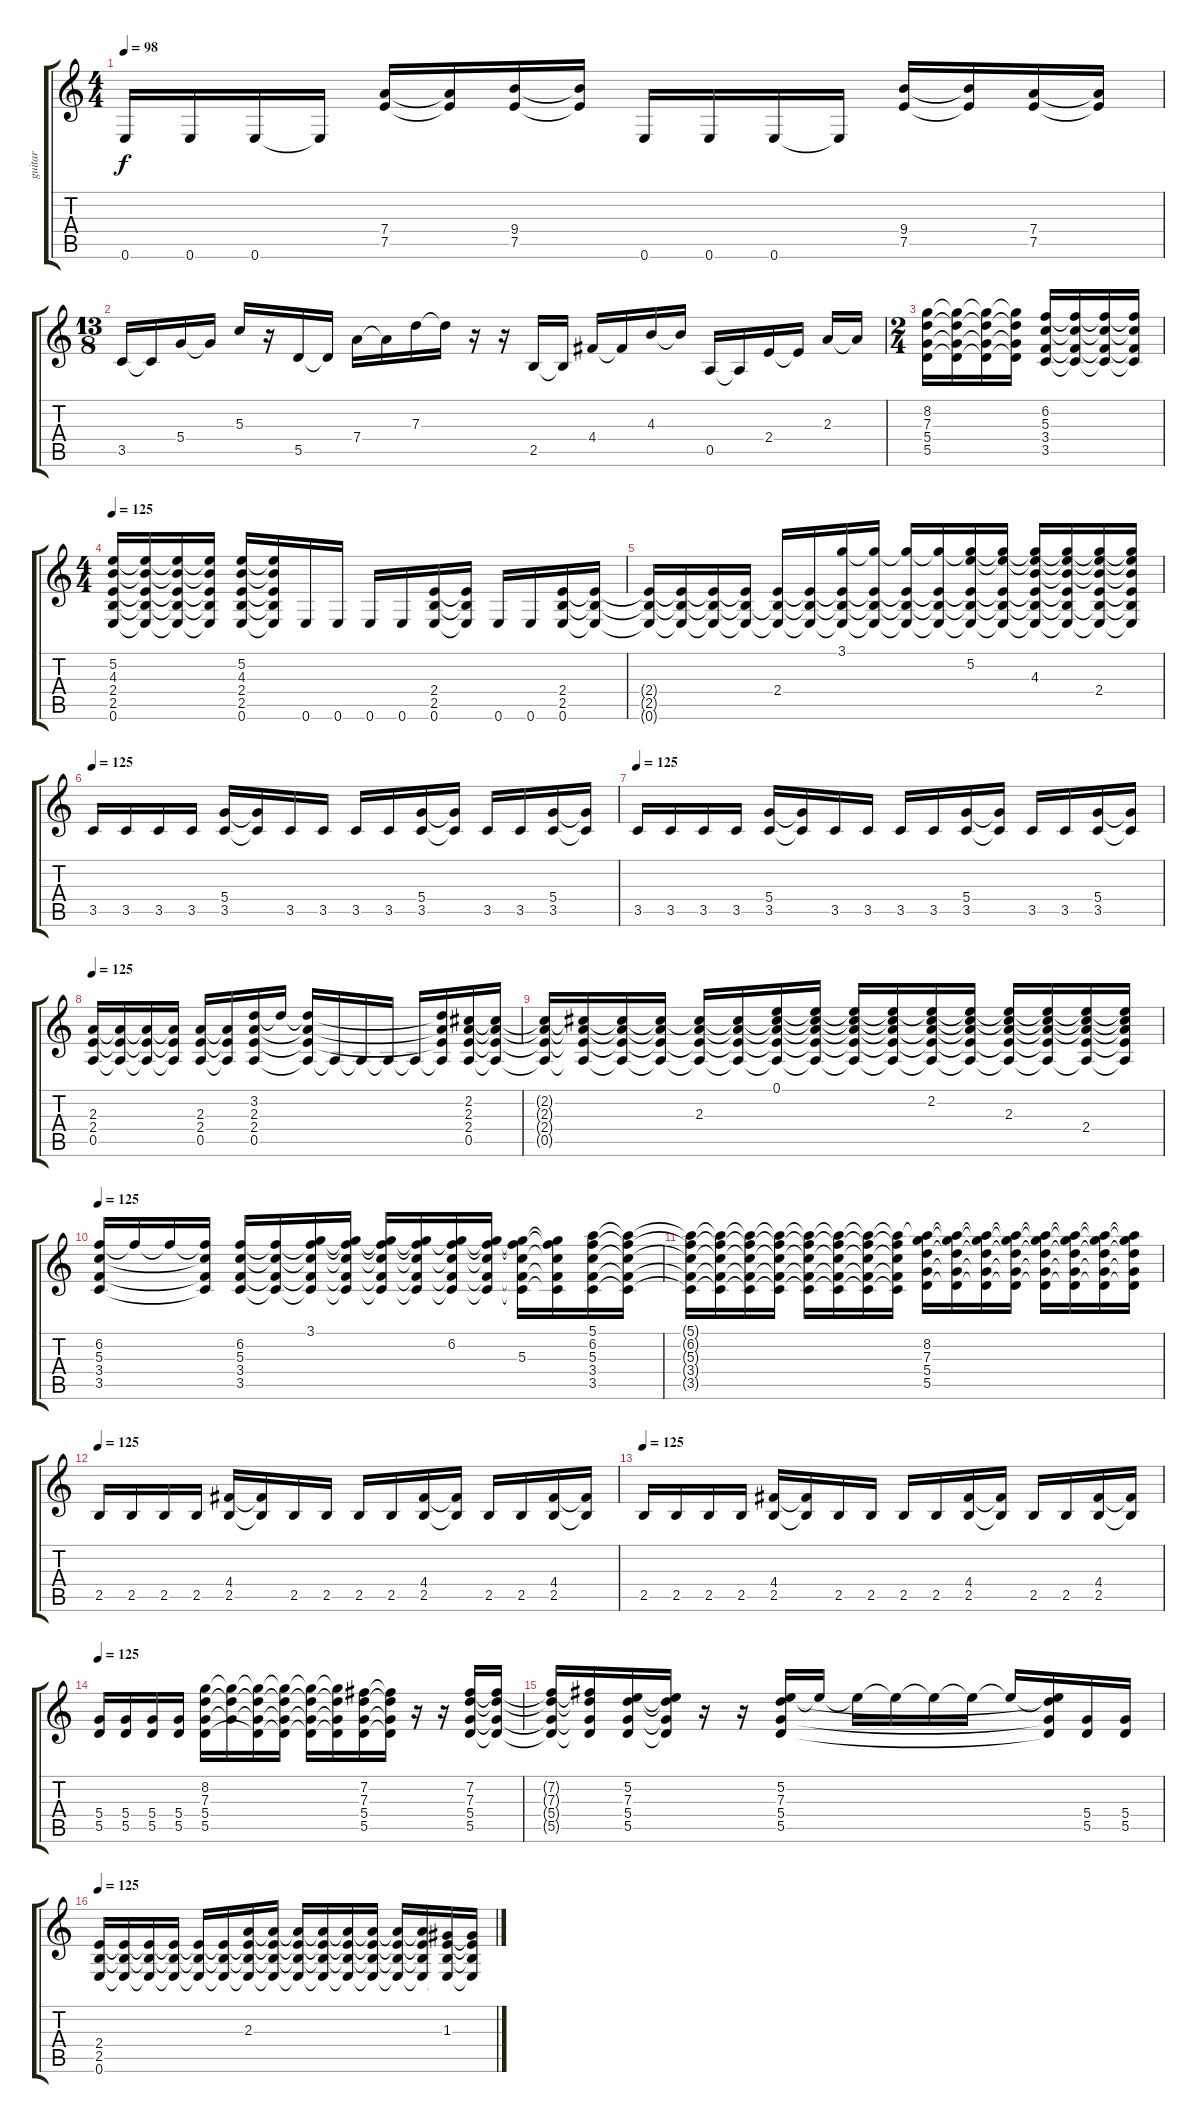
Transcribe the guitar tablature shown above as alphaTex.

\track ("guitar" "guitar") {instrument distortionguitar}
\staff {score tabs}
\tuning (E4 B3 G3 D3 A2 E2) {hide}
\ts (4 4)
\tempo 98
\clef g2
\ks c
0.6.16{dy f} 0.6.16 0.6.16 0.6{t}.16 (7.4 7.5).16 (7.4{t} 7.5{t}).16 (9.4 7.5).16 (9.4{t} 7.5{t}).16 0.6.16 0.6.16 0.6.16 0.6{t}.16 (9.4 7.5).16 (9.4{t} 7.5{t}).16 (7.4 7.5).16 (7.4{t} 7.5{t}).16 |
\ts (13 8)
3.5.16 3.5{t}.16 5.4.16 5.4{t}.16 5.3.16 r.16 5.5.16 5.5{t}.16 7.4.16 7.4{t}.16 7.3.16 7.3{t}.16 r.16 r.16 2.5.16 2.5{t}.16 4.4.16 4.4{t}.16 4.3.16 4.3{t}.16 0.5.16 0.5{t}.16 2.4.16 2.4{t}.16 2.3.16 2.3{t}.16 |
\ts (2 4)
(8.2 7.3 5.4 5.5).16 (8.2{t} 7.3{t} 5.4{t} 5.5{t}).16 (8.2{t} 7.3{t} 5.4{t} 5.5{t}).16 (8.2{t} 7.3{t} 5.4{t} 5.5{t}).16 (6.2 5.3 3.4 3.5).16 (6.2{t} 5.3{t} 3.4{t} 3.5{t}).16 (6.2{t} 5.3{t} 3.4{t} 3.5{t}).16 (6.2{t} 5.3{t} 3.4{t} 3.5{t}).16 |
\ts (4 4)
\tempo 125
(5.2 4.3 2.4 2.5 0.6).16 (5.2{t} 4.3{t} 2.4{t} 2.5{t} 0.6{t}).16 (5.2{t} 4.3{t} 2.4{t} 2.5{t} 0.6{t}).16 (5.2{t} 4.3{t} 2.4{t} 2.5{t} 0.6{t}).16 (5.2 4.3 2.4 2.5 0.6).16 (5.2{t} 4.3{t} 2.4{t} 2.5{t} 0.6{t}).16 0.6.16 0.6.16 0.6.16 0.6.16 (2.4 2.5 0.6).16 (2.4{t} 2.5{t} 0.6{t}).16 0.6.16 0.6.16 (2.4 2.5 0.6).16 (2.4{t} 2.5{t} 0.6{t}).16 |
(2.4{t} 2.5{t} 0.6{t}).16 (2.4{t} 2.5{t} 0.6{t}).16 (2.4{t} 2.5{t} 0.6{t}).16 (2.4{t} 2.5{t} 0.6{t}).16 (2.4 2.5{t} 0.6{t}).16 (2.4{t} 2.5{t} 0.6{t}).16 (3.1 2.4{t} 2.5{t} 0.6{t}).16 (3.1{t} 2.4{t} 2.5{t} 0.6{t}).16 (3.1{t} 2.4{t} 2.5{t} 0.6{t}).16 (3.1{t} 2.4{t} 2.5{t} 0.6{t}).16 (3.1{t} 5.2 2.4{t} 2.5{t} 0.6{t}).16 (3.1{t} 5.2{t} 2.4{t} 2.5{t} 0.6{t}).16 (3.1{t} 5.2{t} 4.3 2.4{t} 2.5{t} 0.6{t}).16 (3.1{t} 5.2{t} 4.3{t} 2.4{t} 2.5{t} 0.6{t}).16 (3.1{t} 5.2{t} 4.3{t} 2.4 2.5{t} 0.6{t}).16 (3.1{t} 5.2{t} 4.3{t} 2.4{t} 2.5{t} 0.6{t}).16 |
\tempo 125
3.5.16 3.5.16 3.5.16 3.5.16 (5.4 3.5).16 (5.4{t} 3.5{t}).16 3.5.16 3.5.16 3.5.16 3.5.16 (5.4 3.5).16 (5.4{t} 3.5{t}).16 3.5.16 3.5.16 (5.4 3.5).16 (5.4{t} 3.5{t}).16 |
\tempo 125
3.5.16 3.5.16 3.5.16 3.5.16 (5.4 3.5).16 (5.4{t} 3.5{t}).16 3.5.16 3.5.16 3.5.16 3.5.16 (5.4 3.5).16 (5.4{t} 3.5{t}).16 3.5.16 3.5.16 (5.4 3.5).16 (5.4{t} 3.5{t}).16 |
\tempo 125
(2.3 2.4 0.5).16 (2.3{t} 2.4{t} 0.5{t}).16 (2.3{t} 2.4{t} 0.5{t}).16 (2.3{t} 2.4{t} 0.5{t}).16 (2.3 2.4 0.5).16 (2.3{t} 2.4{t} 0.5{t}).16 (3.2 2.3 2.4 0.5).16 3.2{t}.16 (3.2{t} 2.3{t} 2.4{t} 0.5{t}).16 0.5{t}.16 0.5{t}.16 0.5{t}.16 0.5{t}.16 (3.2{t} 2.3{t} 2.4{t} 0.5{t}).16 (2.2 2.3 2.4 0.5).16 (2.2{t} 2.3{t} 2.4{t} 0.5{t}).16 |
(2.2{t} 2.3{t} 2.4{t} 0.5{t}).16 (2.2{t} 2.3{t} 2.4{t} 0.5{t}).16 (2.2{t} 2.3{t} 2.4{t} 0.5{t}).16 (2.2{t} 2.3{t} 2.4{t} 0.5{t}).16 (2.2{t} 2.3 2.4{t} 0.5{t}).16 (2.2{t} 2.3{t} 2.4{t} 0.5{t}).16 (0.1 2.2{t} 2.3{t} 2.4{t} 0.5{t}).16 (0.1{t} 2.2{t} 2.3{t} 2.4{t} 0.5{t}).16 (0.1{t} 2.2{t} 2.3{t} 2.4{t} 0.5{t}).16 (0.1{t} 2.2{t} 2.3{t} 2.4{t} 0.5{t}).16 (0.1{t} 2.2 2.3{t} 2.4{t} 0.5{t}).16 (0.1{t} 2.2{t} 2.3{t} 2.4{t} 0.5{t}).16 (0.1{t} 2.2{t} 2.3 2.4{t} 0.5{t}).16 (0.1{t} 2.2{t} 2.3{t} 2.4{t} 0.5{t}).16 (0.1{t} 2.2{t} 2.3{t} 2.4 0.5{t}).16 (0.1{t} 2.2{t} 2.3{t} 2.4{t} 0.5{t}).16 |
\tempo 125
(6.2 5.3 3.4 3.5).16 6.2{t}.16 6.2{t}.16 (6.2{t} 5.3{t} 3.4{t} 3.5{t}).16 (6.2 5.3 3.4 3.5).16 (6.2{t} 5.3{t} 3.4{t} 3.5{t}).16 (3.1 6.2{t} 5.3{t} 3.4{t} 3.5{t}).16 (3.1{t} 6.2{t} 5.3{t} 3.4{t} 3.5{t}).16 (3.1{t} 6.2{t} 5.3{t} 3.4{t} 3.5{t}).16 (3.1{t} 6.2{t} 5.3{t} 3.4{t} 3.5{t}).16 (3.1{t} 6.2 5.3{t} 3.4{t} 3.5{t}).16 (3.1{t} 6.2{t} 5.3{t} 3.4{t} 3.5{t}).16 (3.1{t} 6.2{t} 5.3 3.4{t} 3.5{t}).16 (3.1{t} 6.2{t} 5.3{t} 3.4{t} 3.5{t}).16 (5.1 6.2 5.3 3.4 3.5).16 (5.1{t} 6.2{t} 5.3{t} 3.4{t} 3.5{t}).16 |
(5.1{t} 6.2{t} 5.3{t} 3.4{t} 3.5{t}).16 (5.1{t} 6.2{t} 5.3{t} 3.4{t} 3.5{t}).16 (5.1{t} 6.2{t} 5.3{t} 3.4{t} 3.5{t}).16 (5.1{t} 6.2{t} 5.3{t} 3.4{t} 3.5{t}).16 (5.1{t} 6.2{t} 5.3{t} 3.4{t} 3.5{t}).16 (5.1{t} 6.2{t} 5.3{t} 3.4{t} 3.5{t}).16 (5.1{t} 6.2{t} 5.3{t} 3.4{t} 3.5{t}).16 (5.1{t} 6.2{t} 5.3{t} 3.4{t} 3.5{t}).16 (5.1{t} 8.2 7.3 5.4 5.5).16 (5.1{t} 8.2{t} 7.3{t} 5.4{t} 5.5{t}).16 (5.1{t} 8.2{t} 7.3{t} 5.4{t} 5.5{t}).16 (5.1{t} 8.2{t} 7.3{t} 5.4{t} 5.5{t}).16 (5.1{t} 8.2{t} 7.3{t} 5.4{t} 5.5{t}).16 (5.1{t} 8.2{t} 7.3{t} 5.4{t} 5.5{t}).16 (5.1{t} 8.2{t} 7.3{t} 5.4{t} 5.5{t}).16 (5.1{t} 8.2{t} 7.3{t} 5.4{t} 5.5{t}).16 |
\tempo 125
2.5.16 2.5.16 2.5.16 2.5.16 (4.4 2.5).16 (4.4{t} 2.5{t}).16 2.5.16 2.5.16 2.5.16 2.5.16 (4.4 2.5).16 (4.4{t} 2.5{t}).16 2.5.16 2.5.16 (4.4 2.5).16 (4.4{t} 2.5{t}).16 |
\tempo 125
2.5.16 2.5.16 2.5.16 2.5.16 (4.4 2.5).16 (4.4{t} 2.5{t}).16 2.5.16 2.5.16 2.5.16 2.5.16 (4.4 2.5).16 (4.4{t} 2.5{t}).16 2.5.16 2.5.16 (4.4 2.5).16 (4.4{t} 2.5{t}).16 |
\tempo 125
(5.4 5.5).16 (5.4 5.5).16 (5.4 5.5).16 (5.4 5.5).16 (8.2 7.3 5.4 5.5).16 (8.2{t} 7.3{t} 5.4{t}).16 (8.2{t} 7.3{t} 5.4{t} 5.5{t}).16 (8.2{t} 7.3{t} 5.4{t} 5.5{t}).16 (8.2{t} 7.3{t} 5.4{t} 5.5{t}).16 (8.2{t} 7.3{t} 5.4{t} 5.5{t}).16 (7.2 7.3 5.4 5.5).16 (7.2{t} 7.3{t} 5.4{t} 5.5{t}).16 r.16 r.16 (7.2 7.3 5.4 5.5).16 (7.2{t} 7.3{t} 5.4{t} 5.5{t}).16 |
(7.2{t} 7.3{t} 5.4{t} 5.5{t}).16 (7.2{t} 7.3{t} 5.4{t} 5.5{t}).16 (5.2 7.3 5.4 5.5).16 (5.2{t} 7.3{t} 5.4{t} 5.5{t}).16 r.16 r.16 (5.2 7.3 5.4 5.5).16 5.2{t}.16 5.2{t}.16 5.2{t}.16 5.2{t}.16 5.2{t}.16 5.2{t}.16 (5.2{t} 7.3{t} 5.4{t} 5.5{t}).16 (5.4 5.5).16 (5.4 5.5).16 |
\tempo 125
(2.4 2.5 0.6).16 (2.4{t} 2.5{t} 0.6{t}).16 (2.4{t} 2.5{t} 0.6{t}).16 (2.4{t} 2.5{t} 0.6{t}).16 (2.4{t} 2.5{t} 0.6{t}).16 (2.4{t} 2.5{t} 0.6{t}).16 (2.3 2.4{t} 2.5{t} 0.6{t}).16 (2.3{t} 2.4{t} 2.5{t} 0.6{t}).16 (2.3{t} 2.4{t} 2.5{t} 0.6{t}).16 (2.3{t} 2.4{t} 2.5{t} 0.6{t}).16 (2.3{t} 2.4{t} 2.5{t} 0.6{t}).16 (2.3{t} 2.4{t} 2.5{t} 0.6{t}).16 (2.3{t} 2.4{t} 2.5{t} 0.6{t}).16 (2.3{t} 2.4{t} 2.5{t} 0.6{t}).16 (1.3 2.4{t} 2.5{t} 0.6{t}).16 (1.3{t} 2.4{t} 2.5{t} 0.6{t}).16
